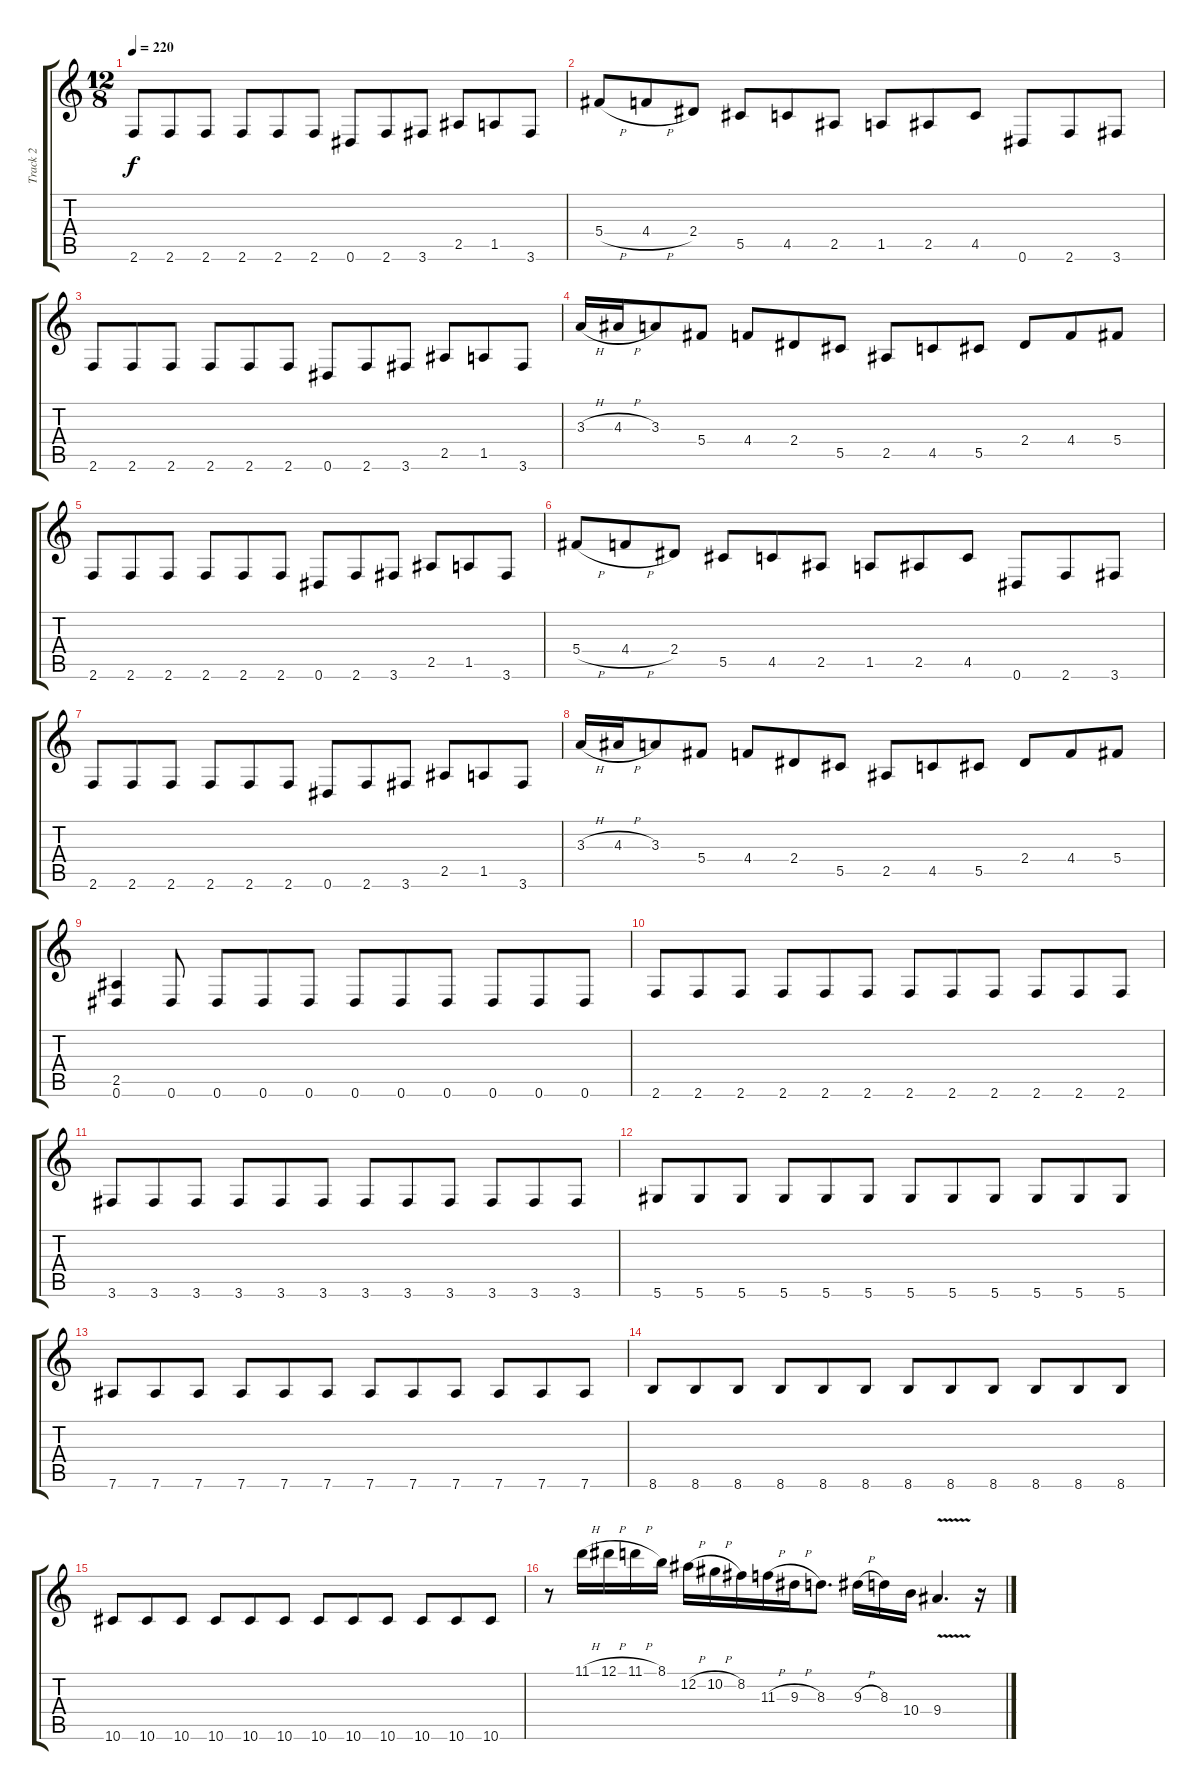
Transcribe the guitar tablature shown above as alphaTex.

\track ("Track 2" "Track 2") {instrument acousticguitarsteel}
\staff {score tabs}
\tuning (Eb4 Bb3 Gb3 Db3 Ab2 Eb2) {hide}
\ts (12 8)
\tempo 220
\clef g2
\ks c
2.6.8{dy f} 2.6.8 2.6.8 2.6.8 2.6.8 2.6.8 0.6.8 2.6.8 3.6.8 2.5.8 1.5.8 3.6.8 |
5.4{h}.8 4.4{h}.8 2.4.8 5.5.8 4.5.8 2.5.8 1.5.8 2.5.8 4.5.8 0.6.8 2.6.8 3.6.8 |
2.6.8 2.6.8 2.6.8 2.6.8 2.6.8 2.6.8 0.6.8 2.6.8 3.6.8 2.5.8 1.5.8 3.6.8 |
3.3{h}.16 4.3{h}.16 3.3.8 5.4.8 4.4.8 2.4.8 5.5.8 2.5.8 4.5.8 5.5.8 2.4.8 4.4.8 5.4.8 |
2.6.8 2.6.8 2.6.8 2.6.8 2.6.8 2.6.8 0.6.8 2.6.8 3.6.8 2.5.8 1.5.8 3.6.8 |
5.4{h}.8 4.4{h}.8 2.4.8 5.5.8 4.5.8 2.5.8 1.5.8 2.5.8 4.5.8 0.6.8 2.6.8 3.6.8 |
2.6.8 2.6.8 2.6.8 2.6.8 2.6.8 2.6.8 0.6.8 2.6.8 3.6.8 2.5.8 1.5.8 3.6.8 |
3.3{h}.16 4.3{h}.16 3.3.8 5.4.8 4.4.8 2.4.8 5.5.8 2.5.8 4.5.8 5.5.8 2.4.8 4.4.8 5.4.8 |
(2.5 0.6).4 0.6.8 0.6.8 0.6.8 0.6.8 0.6.8 0.6.8 0.6.8 0.6.8 0.6.8 0.6.8 |
2.6.8 2.6.8 2.6.8 2.6.8 2.6.8 2.6.8 2.6.8 2.6.8 2.6.8 2.6.8 2.6.8 2.6.8 |
3.6.8 3.6.8 3.6.8 3.6.8 3.6.8 3.6.8 3.6.8 3.6.8 3.6.8 3.6.8 3.6.8 3.6.8 |
5.6.8 5.6.8 5.6.8 5.6.8 5.6.8 5.6.8 5.6.8 5.6.8 5.6.8 5.6.8 5.6.8 5.6.8 |
7.6.8 7.6.8 7.6.8 7.6.8 7.6.8 7.6.8 7.6.8 7.6.8 7.6.8 7.6.8 7.6.8 7.6.8 |
8.6.8 8.6.8 8.6.8 8.6.8 8.6.8 8.6.8 8.6.8 8.6.8 8.6.8 8.6.8 8.6.8 8.6.8 |
10.6.8 10.6.8 10.6.8 10.6.8 10.6.8 10.6.8 10.6.8 10.6.8 10.6.8 10.6.8 10.6.8 10.6.8 |
r.8 11.1{h}.16 12.1{h}.16 11.1{h}.16 8.1.16 12.2{h}.16 10.2{h}.16 8.2.16 11.3{h}.16 9.3{h}.16 8.3.8{d} 9.3{h}.16 8.3.16 10.4.16 9.4{v}.4{d} r.16
